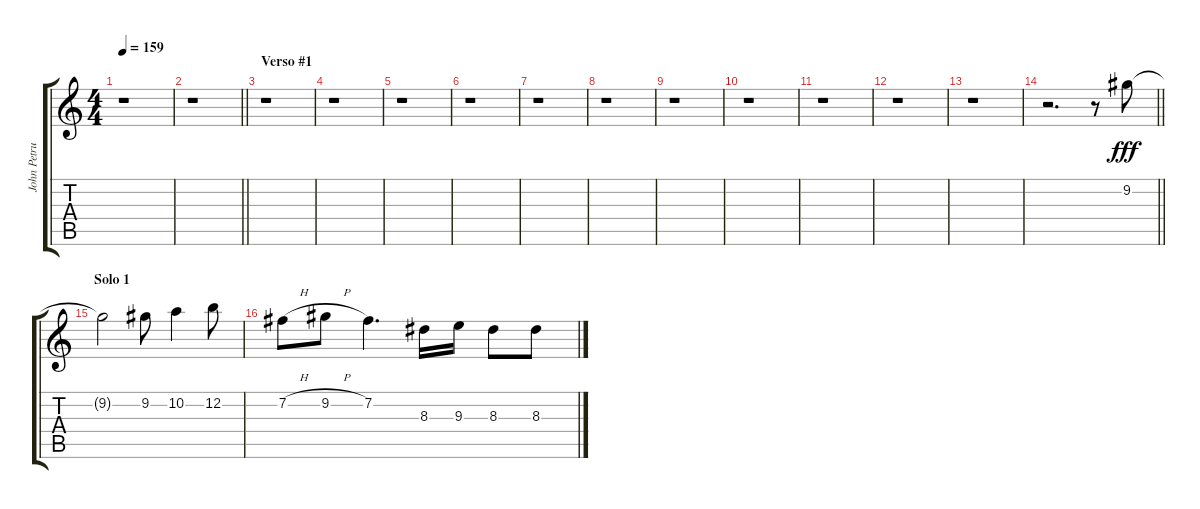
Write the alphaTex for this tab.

\track ("John Petrucci Overdub" "John Petru") {instrument distortionguitar}
\staff {score tabs}
\tuning (E4 B3 G3 D3 A2 E2) {hide}
\ts (4 4)
\tempo 159
\clef g2
\ks c
r.1{dy fff} |
\barLineRight lightlight
r.1 |
\section ("" "Verso #1")
r.1 |
r.1 |
r.1 |
r.1 |
r.1 |
r.1 |
r.1 |
r.1 |
r.1 |
r.1 |
r.1 |
\barLineRight lightlight
r.2{d} r.8 9.2.8 |
\section ("" "Solo 1")
9.2{t}.2 9.2.8 10.2.4 12.2.8 |
7.2{h}.8 9.2{h}.8 7.2.4{d} 8.3.16 9.3.16 8.3.8 8.3.8
